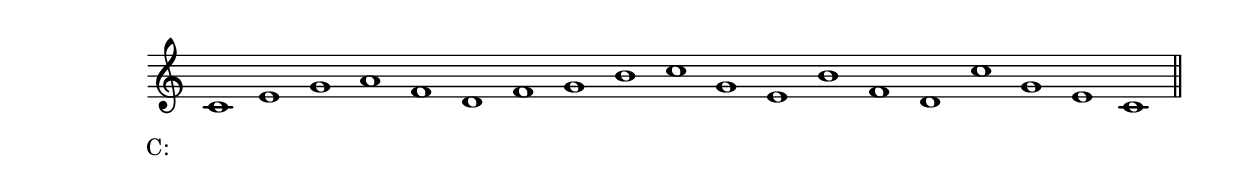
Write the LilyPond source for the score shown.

\version "2.10.0"
<<
\new Staff \with {
	\remove "Time_signature_engraver"
	defaultBarType = #" "
	}
\relative c' {	\cadenzaOn
			\once \override TextScript #'extra-offset = #'( -6.0 . -02.0 )

c1_"C:"  e g a f d f g b c g e b' f d c' g e c 
\cadenzaOff
\bar "||"	
}
>>


